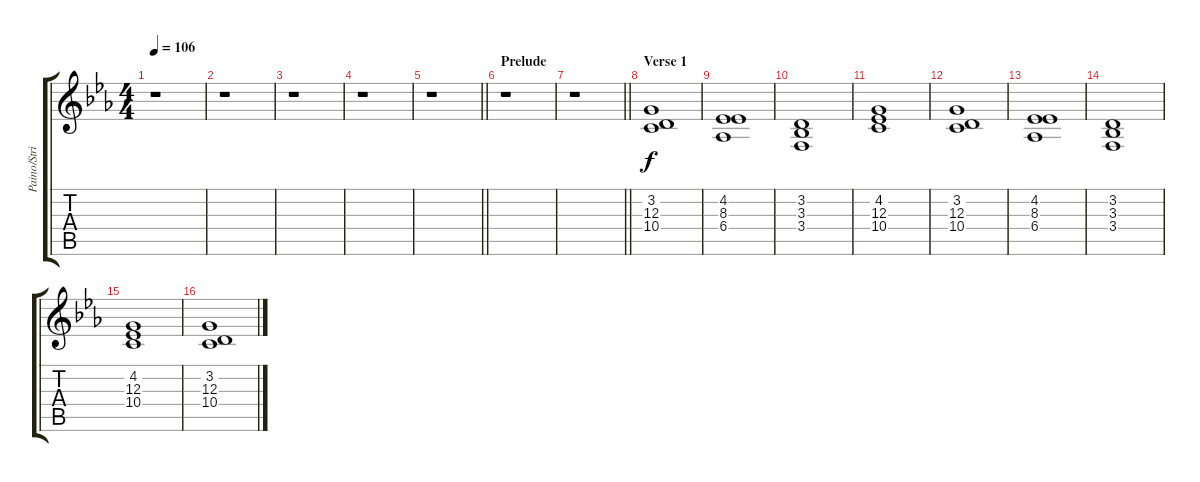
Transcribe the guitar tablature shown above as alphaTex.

\track ("Paino/Strings" "Paino/Stri") {instrument brightacousticpiano}
\staff {score tabs}
\tuning (E4 B3 G3 D3 A2 E2) {hide}
\ts (4 4)
\tempo 106
\clef g2
\ks cminor
r.1{dy f} |
r.1 |
r.1 |
r.1 |
\barLineRight lightlight
r.1 |
\section ("" "Prelude")
r.1 |
\barLineRight lightlight
r.1 |
\section ("" "Verse 1")
(3.2 12.3 10.4).1 |
(4.2 8.3 6.4).1 |
(3.2 3.3 3.4).1 |
(4.2 12.3 10.4).1 |
(3.2 12.3 10.4).1 |
(4.2 8.3 6.4).1 |
(3.2 3.3 3.4).1 |
(4.2 12.3 10.4).1 |
(3.2 12.3 10.4).1
